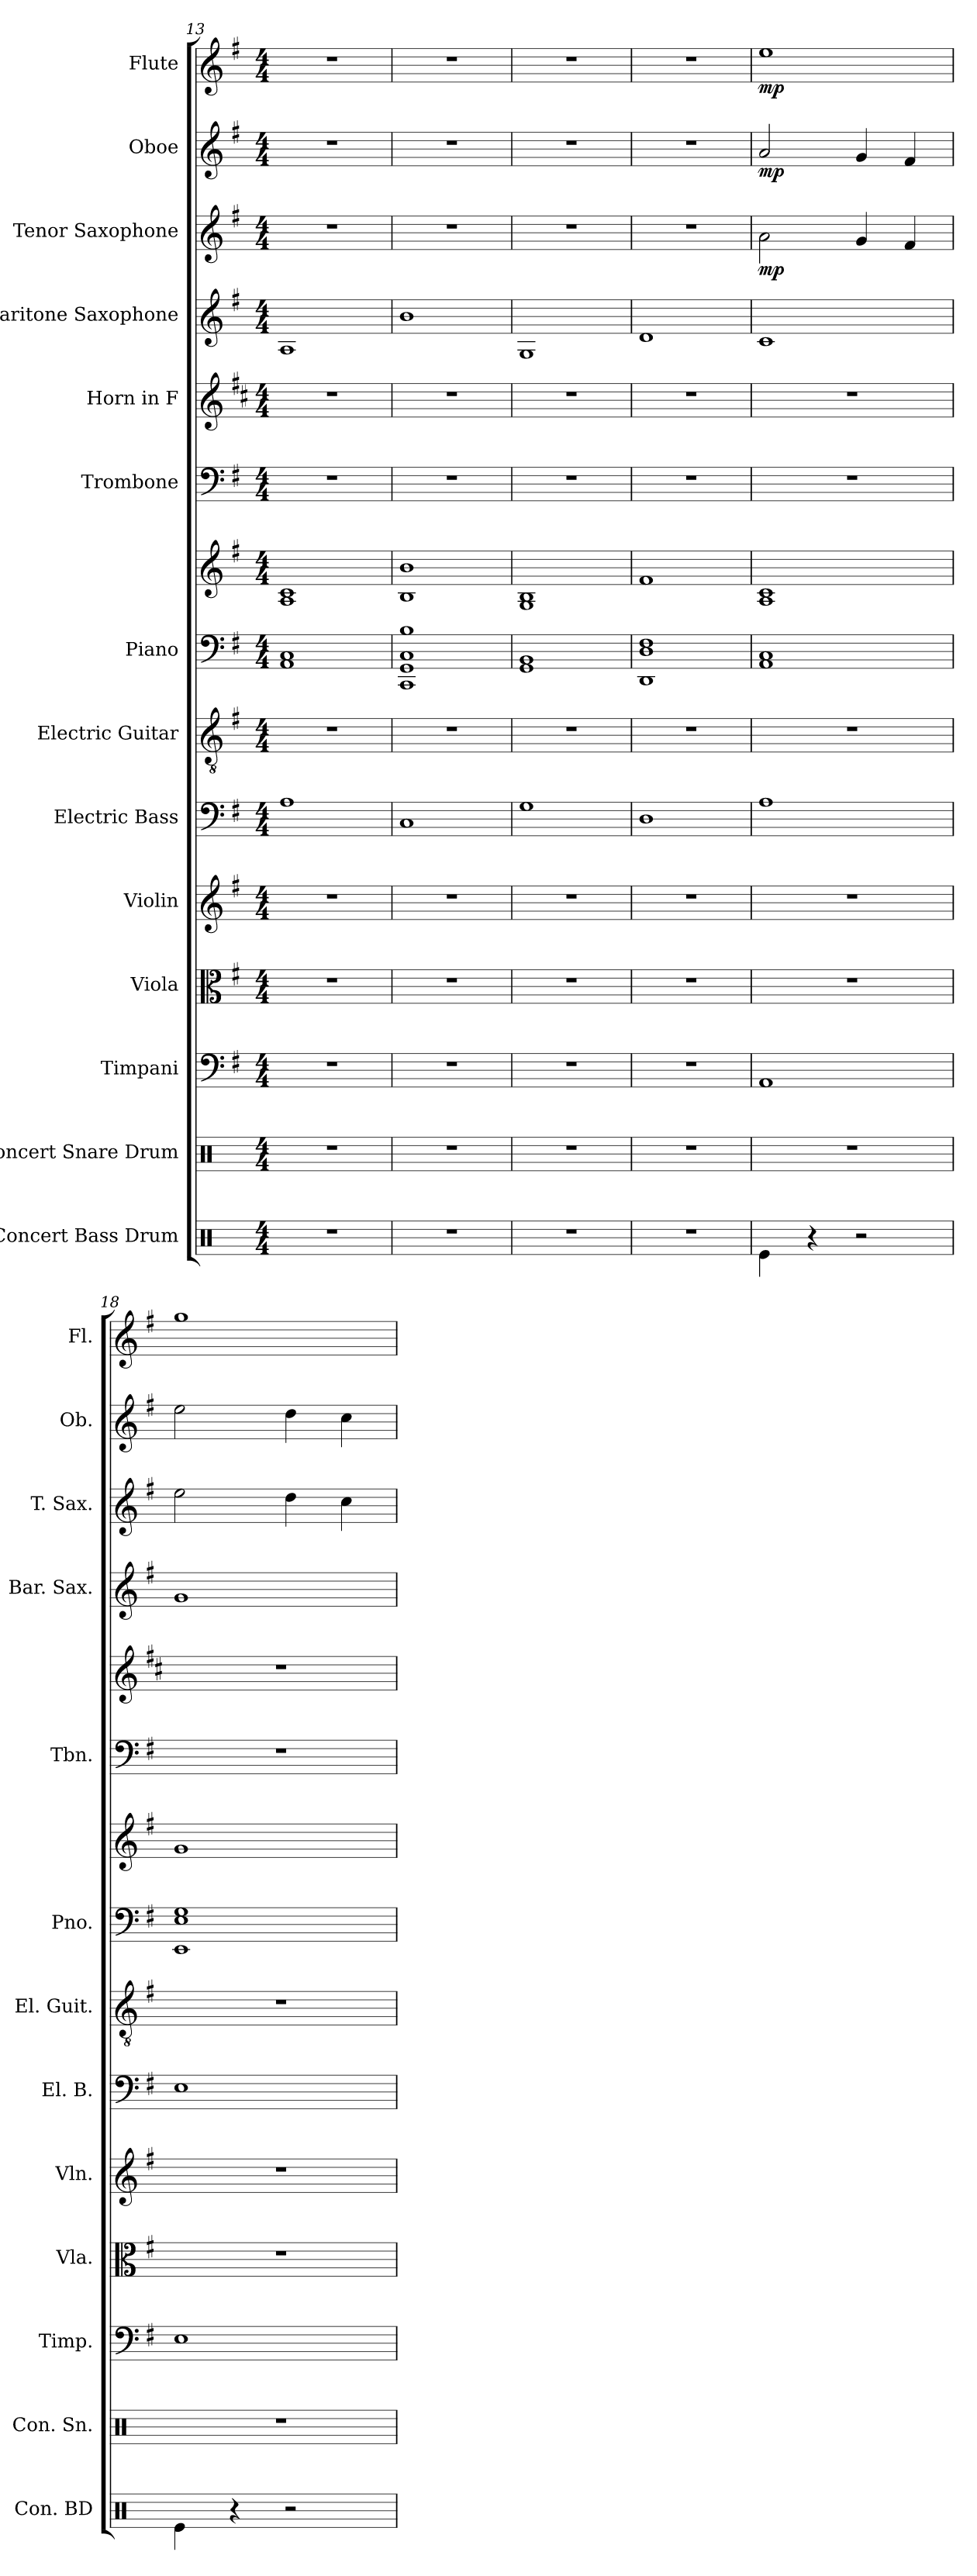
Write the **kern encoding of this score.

**kern	**kern	**kern	**kern	**kern	**kern	**kern	**kern	**kern	**kern	**kern	**kern	**kern	**dynam	**kern	**dynam	**kern	**dynam
*part14	*part13	*part12	*part11	*part10	*part9	*part8	*part7	*part7	*part6	*part5	*part4	*part3	*part3	*part2	*part2	*part1	*part1
*staff15	*staff14	*staff13	*staff12	*staff11	*staff10	*staff9	*staff8	*staff7	*staff6	*staff5	*staff4	*staff3	*staff3	*staff2	*staff2	*staff1	*staff1
*I"Concert Bass Drum	*I"Concert Snare Drum	*I"Timpani	*I"Viola	*I"Violin	*I"Electric Bass	*I"Electric Guitar	*I"Piano	*	*I"Trombone	*I"Horn in F	*I"Baritone Saxophone	*I"Tenor Saxophone	*	*I"Oboe	*	*I"Flute	*
*I'Con. BD	*I'Con. Sn.	*I'Timp.	*I'Vla.	*I'Vln.	*I'El. B.	*I'El. Guit.	*I'Pno.	*	*I'Tbn.	*	*I'Bar. Sax.	*I'T. Sax.	*	*I'Ob.	*	*I'Fl.	*
!!LO:PB:g=z
*clefX	*clefX	*clefF4	*clefC3	*clefG2	*clefF4	*clefGv2	*clefF4	*clefG2	*clefF4	*clefG2	*clefG2	*clefG2	*	*clefG2	*	*clefG2	*
*	*	*	*	*	*ITrd7c12	*	*	*	*	*ITrd4c7	*ITrd12c21	*ITrd8c14	*	*	*	*	*
*k[]	*k[]	*k[f#]	*k[f#]	*k[f#]	*k[f#]	*k[f#]	*k[f#]	*k[f#]	*k[f#]	*k[f#]	*k[f#]	*k[f#]	*	*k[f#]	*	*k[f#]	*
*M4/4	*M4/4	*M4/4	*M4/4	*M4/4	*M4/4	*M4/4	*M4/4	*M4/4	*M4/4	*M4/4	*M4/4	*M4/4	*	*M4/4	*	*M4/4	*
=13	=13	=13	=13	=13	=13	=13	=13	=13	=13	=13	=13	=13	=13	=13	=13	=13	=13
1r	1r	1r	1r	1r	1AA	1r	1AA 1C	1A 1c	1r	1r	1AA	1r	.	1r	.	1r	.
=14	=14	=14	=14	=14	=14	=14	=14	=14	=14	=14	=14	=14	=14	=14	=14	=14	=14
1r	1r	1r	1r	1r	1CC	1r	1CC 1GG 1C 1B	1B 1b	1r	1r	1B	1r	.	1r	.	1r	.
=15	=15	=15	=15	=15	=15	=15	=15	=15	=15	=15	=15	=15	=15	=15	=15	=15	=15
1r	1r	1r	1r	1r	1GG	1r	1GG 1BB	1G 1B	1r	1r	1GG	1r	.	1r	.	1r	.
=16	=16	=16	=16	=16	=16	=16	=16	=16	=16	=16	=16	=16	=16	=16	=16	=16	=16
1r	1r	1r	1r	1r	1DD	1r	1DD 1D 1F#	1f#	1r	1r	1D	1r	.	1r	.	1r	.
=17	=17	=17	=17	=17	=17	=17	=17	=17	=17	=17	=17	=17	=17	=17	=17	=17	=17
!	!	!	!	!	!	!	!	!	!	!	!	!	!LO:DY:b	!	!LO:DY:b	!	!LO:DY:b
4Re\	1r	1AA	1r	1r	1AA	1r	1AA 1C	1A 1c	1r	1r	1C	2A\	mp	2a/	mp	1ee	mp
4r	.	.	.	.	.	.	.	.	.	.	.	.	.	.	.	.	.
2r	.	.	.	.	.	.	.	.	.	.	.	4G/	.	4g/	.	.	.
.	.	.	.	.	.	.	.	.	.	.	.	4F#/	.	4f#/	.	.	.
=18	=18	=18	=18	=18	=18	=18	=18	=18	=18	=18	=18	=18	=18	=18	=18	=18	=18
4Re\	1r	1E	1r	1r	1EE	1r	1EE 1E 1G	1g	1r	1r	1G	2e\	.	2ee\	.	1gg	.
4r	.	.	.	.	.	.	.	.	.	.	.	.	.	.	.	.	.
2r	.	.	.	.	.	.	.	.	.	.	.	4d\	.	4dd\	.	.	.
.	.	.	.	.	.	.	.	.	.	.	.	4c\	.	4cc\	.	.	.
=	=	=	=	=	=	=	=	=	=	=	=	=	=	=	=	=	=
*-	*-	*-	*-	*-	*-	*-	*-	*-	*-	*-	*-	*-	*-	*-	*-	*-	*-
